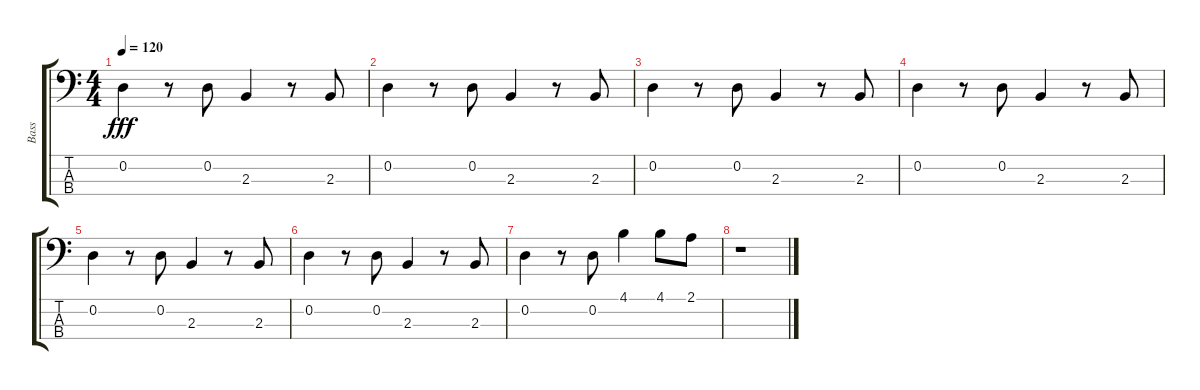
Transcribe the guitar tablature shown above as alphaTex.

\track ("Bass" "Bass") {instrument electricbassfinger}
\staff {score tabs}
\tuning (G2 D2 A1 E1) {hide}
\ts (4 4)
\tempo 120
\clef f4
\ks c
0.2.4{dy fff} r.8 0.2.8 2.3.4 r.8 2.3.8 |
0.2.4 r.8 0.2.8 2.3.4 r.8 2.3.8 |
0.2.4 r.8 0.2.8 2.3.4 r.8 2.3.8 |
0.2.4 r.8 0.2.8 2.3.4 r.8 2.3.8 |
0.2.4 r.8 0.2.8 2.3.4 r.8 2.3.8 |
0.2.4 r.8 0.2.8 2.3.4 r.8 2.3.8 |
0.2.4 r.8 0.2.8 4.1.4 4.1.8 2.1.8 |
r.1
